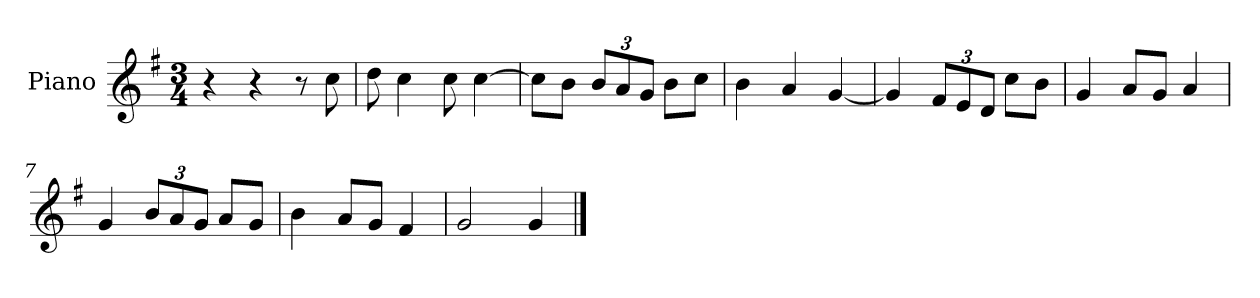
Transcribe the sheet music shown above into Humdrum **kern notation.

**kern
*part1
*staff1
*I"Piano
*I'P-no
*clefG2
*k[f#]
*M3/4
*MM177
=1
4r
4r
8r
8cc\
=2
8dd\
4cc\
8cc\
[4cc\
=3
8cc\L]
8b\J
*Xbrackettup
12b/L
12a/
12g/J
8b\L
8cc\J
=4
4b\
4a/
[4g/
=5
4g/]
12f#/L
12e/
12d/J
8cc\L
8b\J
=6
4g/
8a/L
8g/J
4a/
=7
4g/
12b/L
12a/
12g/J
8a/L
8g/J
!!LO:LB:g=z
=8
4b\
8a/L
8g/J
4f#/
=9
2g/
4g/
==
*-
